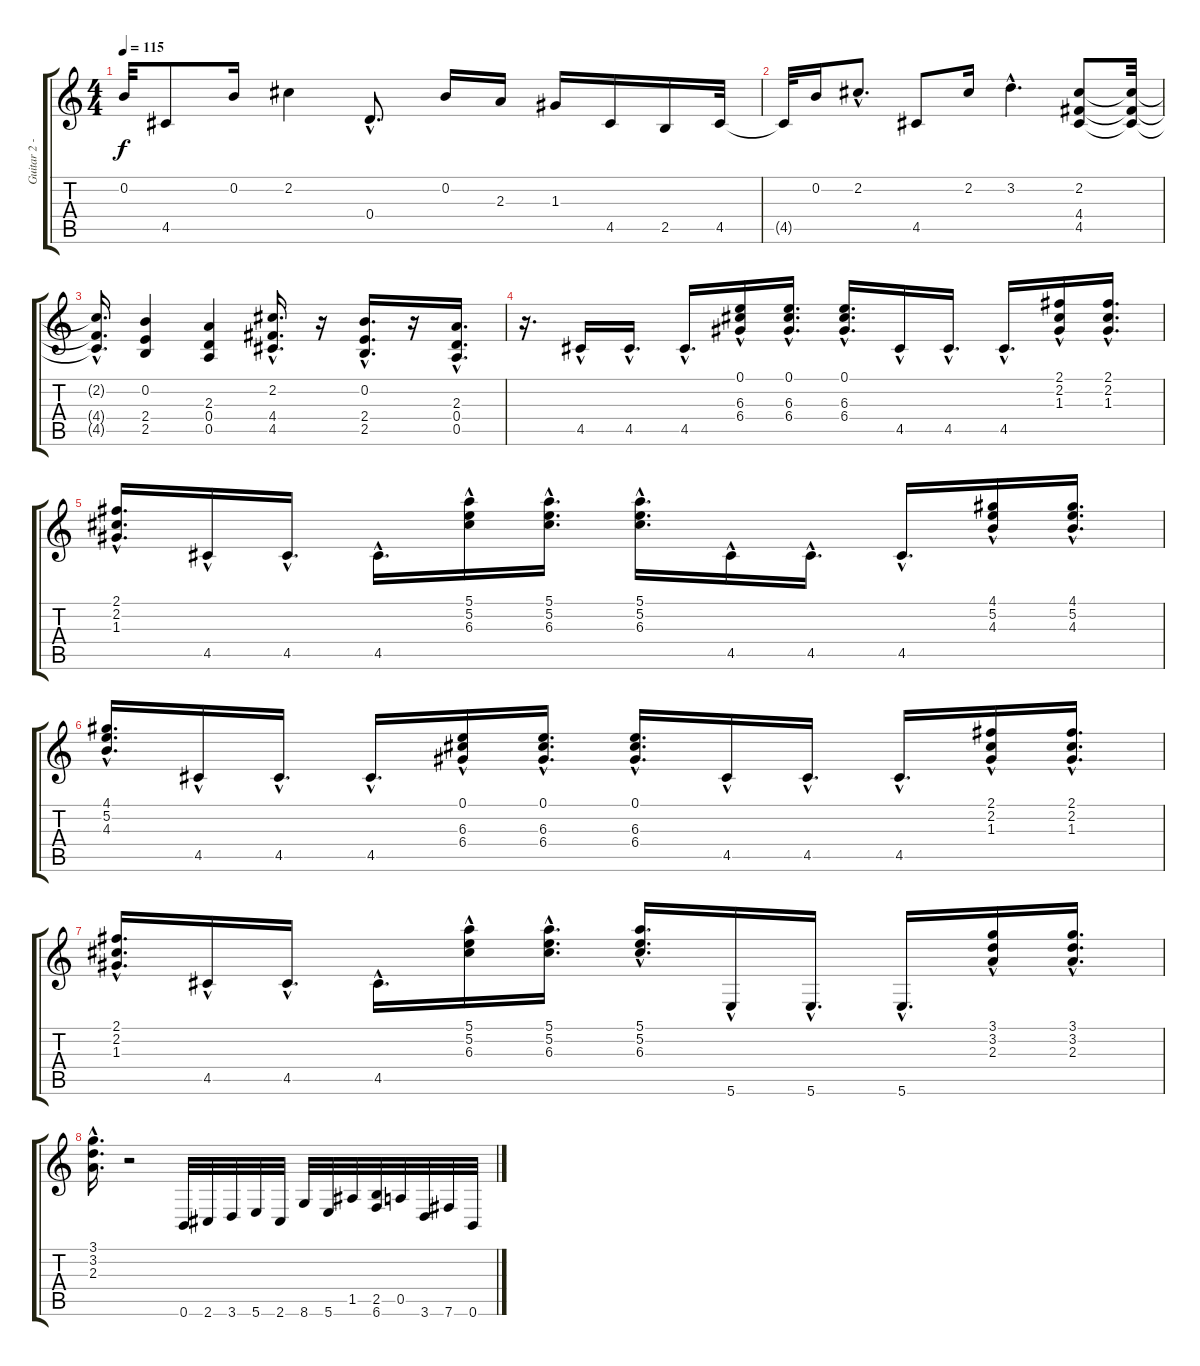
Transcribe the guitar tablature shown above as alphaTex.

\track ("Guitar 2 - Petrucci" "Guitar 2 -") {instrument distortionguitar}
\staff {score tabs}
\tuning (E4 B3 G3 D3 A2 B1) {hide}
\ts (4 4)
\tempo 115
\clef g2
\ks c
0.2{t}.32{dy f} 4.5.8 0.2.16 2.2.4 0.4{hac}.8{d} 0.2.16 2.3.16 1.3.16 4.5.16 2.5.16 4.5.32 |
4.5{t}.32 0.2.16 2.2{hac}.8{d} 4.5.8 2.2.16 3.2{hac}.4{d} (2.2 4.4 4.5).8 (2.2{t} 4.4{t} 4.5{t}).32 |
(2.2{hac t} 4.4{hac t} 4.5{hac t}).16{d} (0.2 2.4 2.5).4 (2.3 0.4 0.5).4 (2.2{hac} 4.4{hac} 4.5{hac}).16{d} r.16 (0.2{hac} 2.4{hac} 2.5{hac}).16{d} r.16 (2.3{hac} 0.4{hac} 0.5{hac}).16{d} |
r.16{d} 4.5{hac}.16 4.5{hac}.16{d} 4.5{hac}.16{d} (0.1{hac} 6.3{hac} 6.4{hac}).16 (0.1{hac} 6.3{hac} 6.4{hac}).16{d} (0.1{hac} 6.3{hac} 6.4{hac}).16{d} 4.5{hac}.16 4.5{hac}.16{d} 4.5{hac}.16{d} (2.1{hac} 2.2{hac} 1.3{hac}).16 (2.1{hac} 2.2{hac} 1.3{hac}).16{d} |
(2.1{hac} 2.2{hac} 1.3{hac}).16{d} 4.5{hac}.16 4.5{hac}.16{d} 4.5{hac}.16{d} (5.1{hac} 5.2{hac} 6.3{hac}).16 (5.1{hac} 5.2{hac} 6.3{hac}).16{d} (5.1{hac} 5.2{hac} 6.3{hac}).16{d} 4.5{hac}.16 4.5{hac}.16{d} 4.5{hac}.16{d} (4.1{hac} 5.2{hac} 4.3{hac}).16 (4.1{hac} 5.2{hac} 4.3{hac}).16{d} |
(4.1{hac} 5.2{hac} 4.3{hac}).16{d} 4.5{hac}.16 4.5{hac}.16{d} 4.5{hac}.16{d} (0.1{hac} 6.3{hac} 6.4{hac}).16 (0.1{hac} 6.3{hac} 6.4{hac}).16{d} (0.1{hac} 6.3{hac} 6.4{hac}).16{d} 4.5{hac}.16 4.5{hac}.16{d} 4.5{hac}.16{d} (2.1{hac} 2.2{hac} 1.3{hac}).16 (2.1{hac} 2.2{hac} 1.3{hac}).16{d} |
(2.1{hac} 2.2{hac} 1.3{hac}).16{d} 4.5{hac}.16 4.5{hac}.16{d} 4.5{hac}.16{d} (5.1{hac} 5.2{hac} 6.3{hac}).16 (5.1{hac} 5.2{hac} 6.3{hac}).16{d} (5.1{hac} 5.2{hac} 6.3{hac}).16{d} 5.6{hac}.16 5.6{hac}.16{d} 5.6{hac}.16{d} (3.1{hac} 3.2{hac} 2.3{hac}).16 (3.1{hac} 3.2{hac} 2.3{hac}).16{d} |
(3.1{hac} 3.2{hac} 2.3{hac}).16{d} r.2 0.6.32 2.6.32 3.6.32 5.6.32 2.6.32 8.6.32 5.6.32 1.5.32 (2.5 6.6).32 0.5.32 3.6.32 7.6.32 0.6.32
